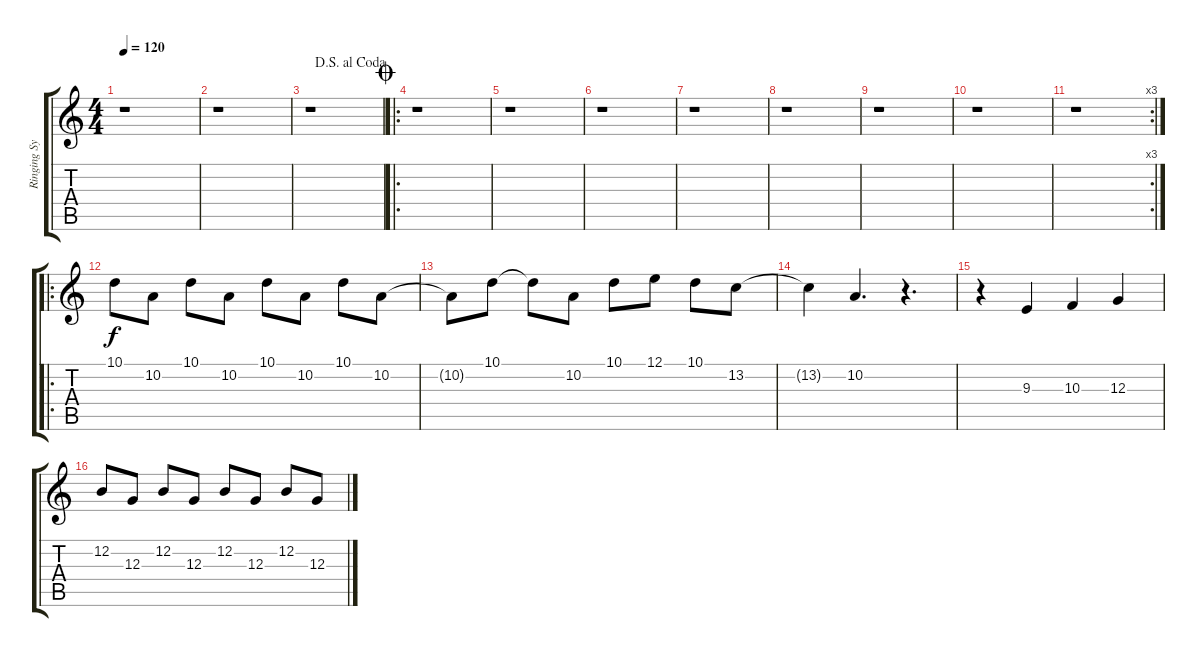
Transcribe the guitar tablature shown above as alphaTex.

\track ("Ringing Synth- 2D" "Ringing Sy") {instrument fx4atmosphere}
\staff {score tabs}
\tuning (E4 B3 G3 D3 A2 E2) {hide}
\ts (4 4)
\tempo 120
\clef g2
\ks c
r.1{dy f} |
r.1 |
\jump dalsegnoalcoda
r.1 |
\ro
\jump coda
r.1 |
r.1 |
r.1 |
r.1 |
r.1 |
r.1 |
r.1 |
\rc 3
r.1 |
\ro
10.1.8 10.2.8 10.1.8 10.2.8 10.1.8 10.2.8 10.1.8 10.2.8 |
10.2{t}.8 10.1.8 10.1{t}.8 10.2.8 10.1.8 12.1.8 10.1.8 13.2.8 |
13.2{t}.4 10.2.4{d} r.4{d} |
r.4 9.3.4 10.3.4 12.3.4 |
12.2.8 12.3.8 12.2.8 12.3.8 12.2.8 12.3.8 12.2.8 12.3.8
